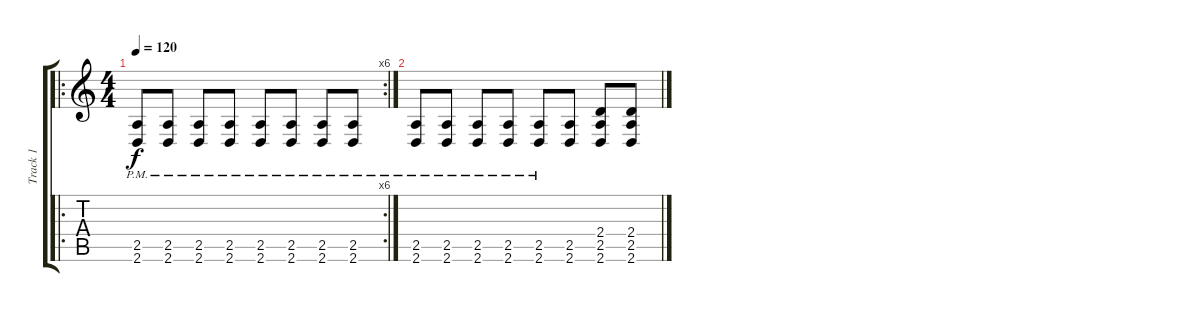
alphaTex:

\track ("Track 1" "Track 1") {instrument overdrivenguitar}
\staff {score tabs}
\tuning (D4 A3 F3 C3 G2 C2) {hide}
\ro
\rc 6
\ts (4 4)
\tempo 120
\clef g2
\ks c
(2.5{pm} 2.6{pm}).8{dy f} (2.5{pm} 2.6{pm}).8 (2.5{pm} 2.6{pm}).8 (2.5{pm} 2.6{pm}).8 (2.5{pm} 2.6{pm}).8 (2.5{pm} 2.6{pm}).8 (2.5{pm} 2.6{pm}).8 (2.5{pm} 2.6{pm}).8 |
(2.5{pm} 2.6{pm}).8 (2.5{pm} 2.6{pm}).8 (2.5{pm} 2.6{pm}).8 (2.5{pm} 2.6{pm}).8 (2.5 2.6{pm}).8 (2.5 2.6).8 (2.4 2.5 2.6).8 (2.4 2.5 2.6).8
